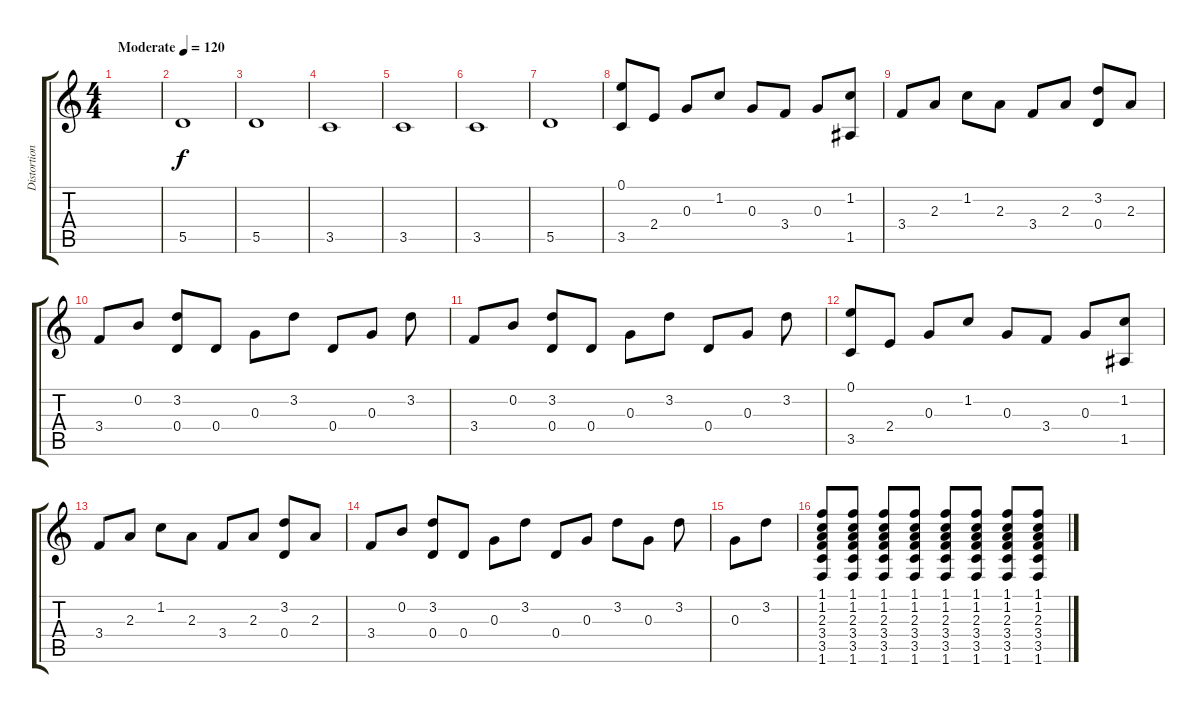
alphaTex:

\track ("Distortion Guitar" "Distortion") {instrument distortionguitar}
\staff {score tabs}
\tuning (E4 B3 G3 D3 A2 E2) {hide}
\ts (4 4)
\tempo (120 "Moderate")
\clef g2
\ks c
|
5.5.1 |
5.5.1 |
3.5.1 |
3.5.1 |
3.5.1 |
5.5.1 |
(0.1 3.5).8 2.4.8 0.3.8 1.2.8 0.3.8 3.4.8 0.3.8 (1.2 1.5).8 |
3.4.8 2.3.8 1.2.8 2.3.8 3.4.8 2.3.8 (3.2 0.4).8 2.3.8 |
3.4.8 0.2.8 (3.2 0.4).8 0.4.8 0.3.8 3.2.8 0.4.8 0.3.8 3.2.8 |
3.4.8 0.2.8 (3.2 0.4).8 0.4.8 0.3.8 3.2.8 0.4.8 0.3.8 3.2.8 |
(0.1 3.5).8 2.4.8 0.3.8 1.2.8 0.3.8 3.4.8 0.3.8 (1.2 1.5).8 |
3.4.8 2.3.8 1.2.8 2.3.8 3.4.8 2.3.8 (3.2 0.4).8 2.3.8 |
3.4.8 0.2.8 (3.2 0.4).8 0.4.8 0.3.8 3.2.8 0.4.8 0.3.8 3.2.8 0.3.8 3.2.8 |
0.3.8 3.2.8 |
(1.1 1.2 2.3 3.4 3.5 1.6).8 (1.1 1.2 2.3 3.4 3.5 1.6).8 (1.1 1.2 2.3 3.4 3.5 1.6).8 (1.1 1.2 2.3 3.4 3.5 1.6).8 (1.1 1.2 2.3 3.4 3.5 1.6).8 (1.1 1.2 2.3 3.4 3.5 1.6).8 (1.1 1.2 2.3 3.4 3.5 1.6).8 (1.1 1.2 2.3 3.4 3.5 1.6).8
